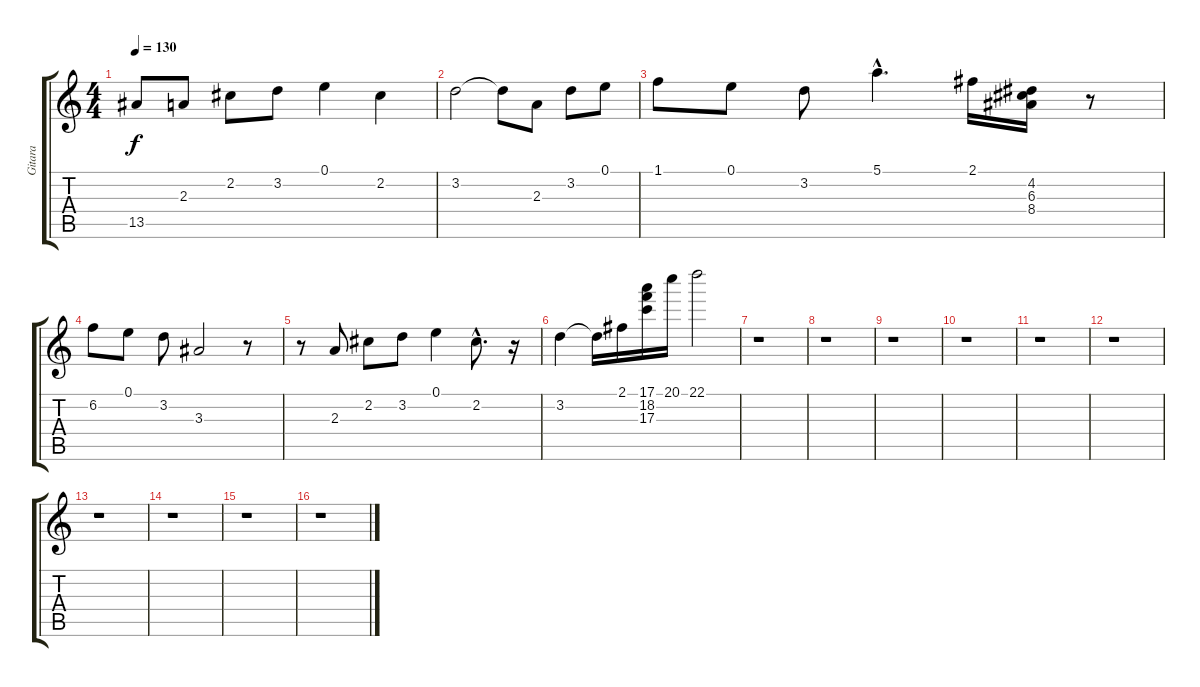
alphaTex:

\track ("Gitara" "Gitara") {instrument distortionguitar}
\staff {score tabs}
\tuning (E4 B3 G3 D3 A2 E2) {hide}
\ts (4 4)
\tempo 130
\clef g2
\ks c
13.5{t}.8{dy f} 2.3.8 2.2.8 3.2.8 0.1.4 2.2.4 |
3.2.2 3.2{t}.8 2.3.8 3.2.8 0.1.8 |
1.1.8 0.1.8 3.2.8 5.1{hac}.4{d} 2.1.16 (4.2 6.3 8.4).16 r.8 |
6.2.8 0.1.8 3.2.8 3.3.2 r.8 |
r.8 2.3.8 2.2.8 3.2.8 0.1.4 2.2{hac}.8{d} r.16 |
3.2.4 3.2{t}.16 2.1.16 (17.1 18.2 17.3).16 20.1.16 22.1.2 |
r.1 |
r.1 |
r.1 |
r.1 |
r.1 |
r.1 |
r.1 |
r.1 |
r.1 |
r.1
